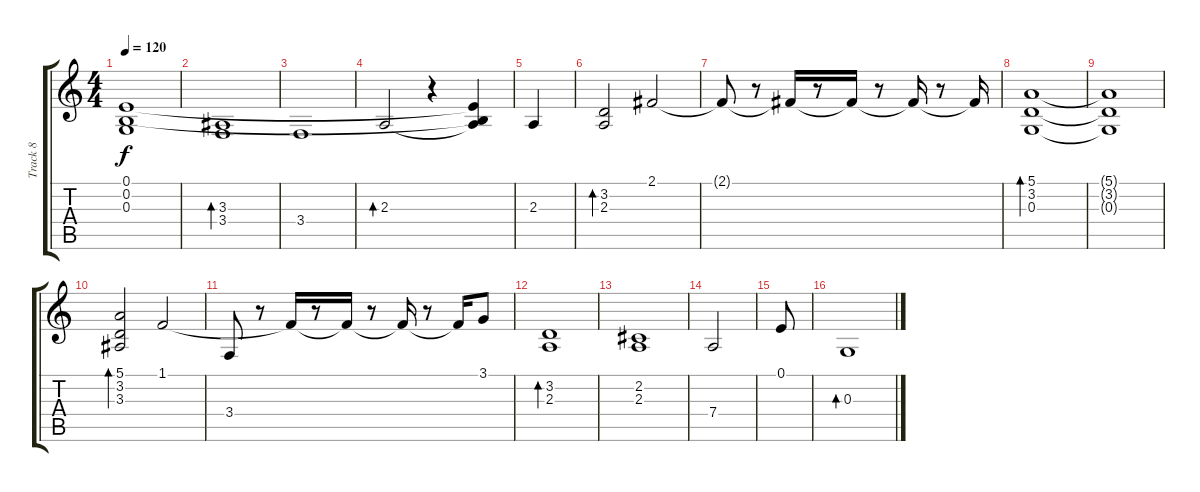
\track ("Track 8" "Track 8") {instrument brightacousticpiano}
\staff {score tabs}
\tuning (E4 B3 G3 D3 A2 E2) {hide}
\ts (4 4)
\tempo 120
\clef g2
\ks c
(0.1{t} 0.2 0.3{t}).1{dy f} |
(3.3 3.4).1{bd 480} |
3.4.1 |
2.3.2{bd 480} r.4 (0.1{t} 0.2{t} 2.3{t}).4 |
2.3.4 |
(3.2 2.3).2{bd 480} 2.1.2 |
2.1{t}.8 r.8 2.1{t}.16 r.8 2.1{t}.16 r.8 2.1{t}.16 r.8 2.1{t}.16 |
(5.1 3.2 0.3).1{bd 480} |
(5.1{t} 3.2{t} 0.3{t}).1 |
(5.1 3.2 3.3).2{bd 480} 1.1.2 |
3.4.8 r.8 1.1{t}.16 r.8 1.1{t}.16 r.8 1.1{t}.16 r.8 1.1{t}.16 3.1.8 |
(3.2 2.3).1{bd 480} |
(2.2 2.3).1 |
7.4.2 |
0.1.8 |
0.3.1{bd 480}
